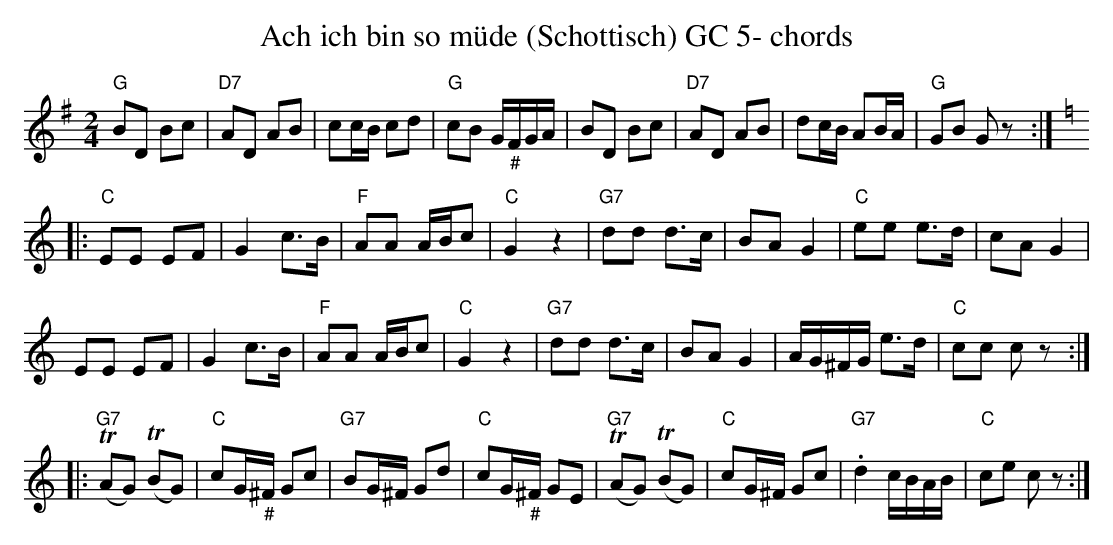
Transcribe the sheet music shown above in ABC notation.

X:1
T:Ach ich bin so m\"ude (Schottisch) GC 5- chords
M:2/4
L:1/8
K:Gmaj%%MIDI gchordon
"G"BD Bc | "D7"AD AB | cc/2B/2 cd | "G"cB G/2"_#"F/2G/2A/2 | BD Bc | "D7"AD AB | dc/2B/2 AB/2A/2 | "G"GB Gz :: [K:Cmaj]
"C"EE EF | G2c>B | "F"AA A/2B/2c | "C"G2z2 | "G7"dd d>c | BA G2 | "C"ee e>d | cA G2 |
EE EF | G2c>B | "F"AA A/2B/2c | "C"G2z2 | "G7"dd d>c | BA G2 | A/2G/2^F/2G/2 e>d | "C"cc cz ::
"G7"(TAG) (TBG) | "C"cG/2"_#"^F/2 Gc | "G7"BG/2^F/2 Gd | "C"cG/2"_#"^F/2 GE | "G7"(TAG) (TBG) | "C"cG/2^F/2 Gc | "G7".d2 c/2B/2A/2B/2 | "C"ce cz :|
